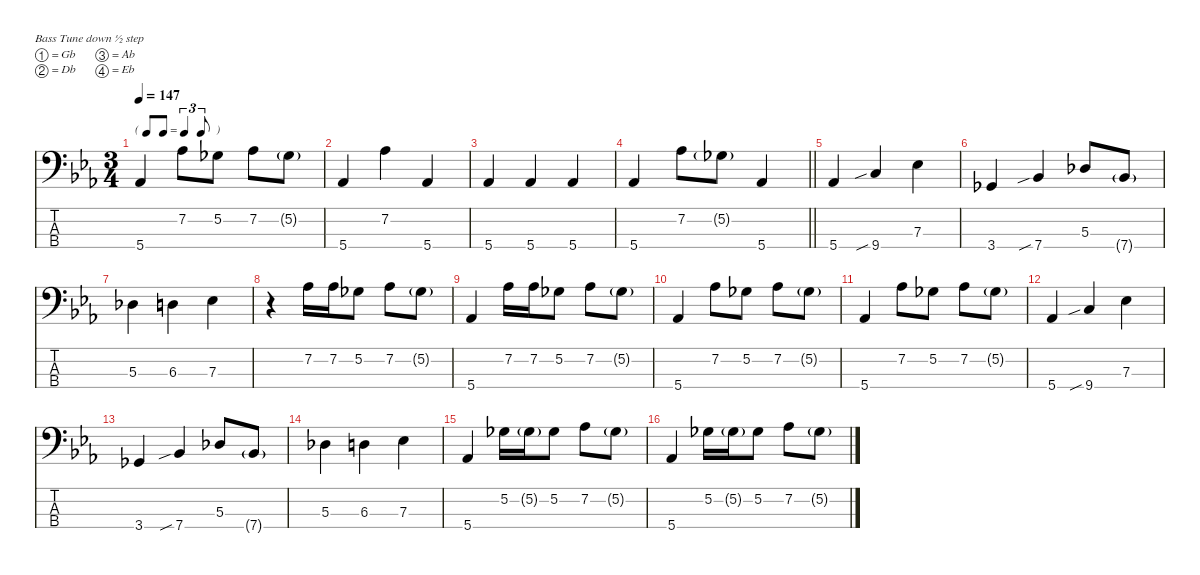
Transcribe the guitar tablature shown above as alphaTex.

\defaultSystemsLayout 4
\hideDynamics
\bracketExtendMode nobrackets
\singleTrackTrackNamePolicy hidden
\multiTrackTrackNamePolicy hidden
\firstSystemTrackNameMode fullname
\firstSystemTrackNameOrientation horizontal
\otherSystemsTrackNameOrientation horizontal
\track ("Bass" "el.bs.") {defaultSystemsLayout 8 instrument electricbassfinger}
\staff {score tabs}
\tuning (Gb2 Db2 Ab1 Eb1)
\ts (3 4)
\tf triplet8th
\tempo 147
\clef f4
\ks eb
5.4{acc b}.4{dy f beam Up} 7.2{acc b}.8{beam Down} 5.2{acc b}.8{beam Down} 7.2{acc b}.8{beam Down} 5.2{g acc b}.8{dy ff beam Down} |
5.4{acc b}.4{dy f beam Up} 7.2{acc b}.4{beam Down} 5.4{acc b}.4{beam Up} |
5.4{acc b}.4{beam Up} 5.4{acc b}.4{beam Up} 5.4{acc b}.4{beam Up} |
\barLineRight lightlight
5.4{acc b}.4{beam Up} 7.2{acc b}.8{beam Down} 5.2{g acc b}.8{dy mf beam Down} 5.4{acc b}.4{dy f beam Up} |
5.4{acc b}.4{beam Up} 9.4{sib acc forcenatural}.4{beam Up} 7.3{acc b}.4{beam Down} |
3.4{acc b}.4{beam Up} 7.4{sib acc b}.4{beam Up} 5.3{acc b}.8{beam Up} 7.4{g acc b}.8{dy mf beam Up} |
5.3{acc b}.4{dy f beam Down} 6.3{acc forcenatural}.4{beam Down} 7.3{acc b}.4{beam Down} |
r.4{beam Down} 7.2{acc b}.16{beam Down} 7.2{acc b}.16{beam Down} 5.2{acc b}.8{beam Down} 7.2{acc b}.8{beam Down} 5.2{g acc b}.8{dy mf beam Down} |
5.4{acc b}.4{dy f beam Up} 7.2{acc b}.16{beam Down} 7.2{acc b}.16{beam Down} 5.2{acc b}.8{beam Down} 7.2{acc b}.8{beam Down} 5.2{g acc b}.8{dy mf beam Down} |
5.4{acc b}.4{dy f beam Up} 7.2{acc b}.8{beam Down} 5.2{acc b}.8{beam Down} 7.2{acc b}.8{beam Down} 5.2{g acc b}.8{dy mf beam Down} |
5.4{acc b}.4{dy f beam Up} 7.2{acc b}.8{beam Down} 5.2{acc b}.8{beam Down} 7.2{acc b}.8{beam Down} 5.2{g acc b}.8{dy mf beam Down} |
5.4{acc b}.4{dy f beam Up} 9.4{sib acc forcenatural}.4{beam Up} 7.3{acc b}.4{beam Down} |
3.4{acc b}.4{beam Up} 7.4{sib acc b}.4{beam Up} 5.3{acc b}.8{beam Up} 7.4{g acc b}.8{dy mf beam Up} |
5.3{acc b}.4{dy f beam Down} 6.3{acc forcenatural}.4{beam Down} 7.3{acc b}.4{beam Down} |
5.4{acc b}.4{beam Up} 5.2{acc b}.16{beam Down} 5.2{g acc b}.16{dy mf beam Down} 5.2{acc b}.8{dy f beam Down} 7.2{acc b}.8{beam Down} 5.2{g acc b}.8{dy mf beam Down} |
5.4{acc b}.4{dy f beam Up} 5.2{acc b}.16{beam Down} 5.2{g acc b}.16{dy mf beam Down} 5.2{acc b}.8{dy f beam Down} 7.2{acc b}.8{beam Down} 5.2{g acc b}.8{dy mf beam Down}
